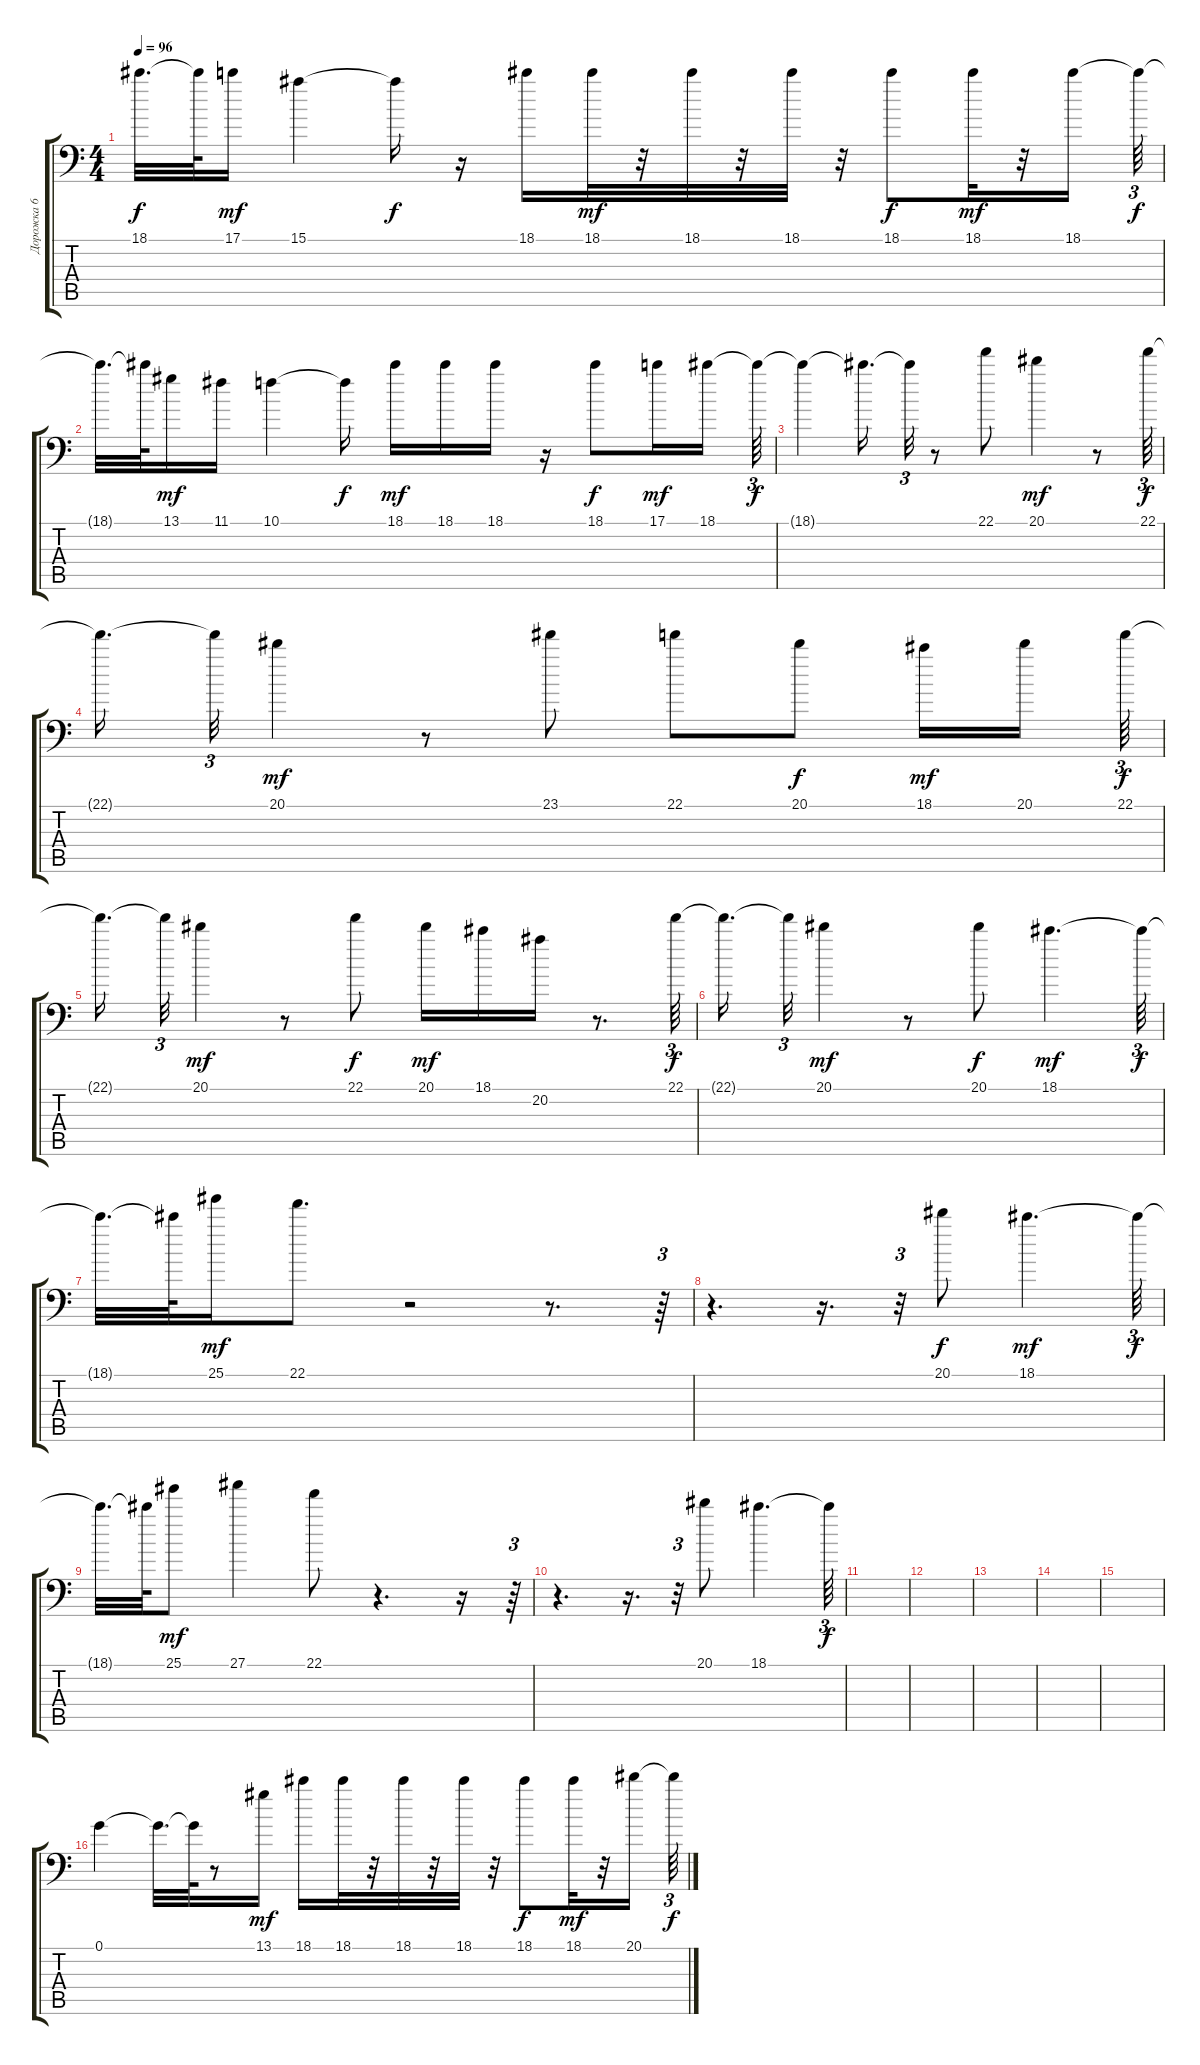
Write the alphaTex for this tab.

\track ("Дорожка 6" "Дорожка 6") {instrument overdrivenguitar}
\staff {score tabs}
\tuning (G3 D3 Bb2 F2 C2 F1) {hide}
\ts (4 4)
\tempo 96
\clef f4
\ks c
18.1{t}.32{d dy f} 18.1{t}.64 17.1.16{dy mf} 15.1.4 15.1{t}.16{dy f} r.16 18.1.16 18.1.32{dy mf} r.32 18.1.32 r.32 18.1.32 r.32 18.1.8{dy f} 18.1.32{dy mf} r.32 18.1.16 18.1{t}.64{tu (3 2) dy f} |
18.1{t}.32{d} 18.1{t}.64 13.1.16{dy mf} 11.1.16 10.1.4 10.1{t}.16{dy f} 18.1.16{dy mf} 18.1.16 18.1.16 r.16 18.1.8{dy f} 17.1.16{dy mf} 18.1.16 18.1{t}.64{tu (3 2) dy f} |
18.1{t}.4 18.1{t}.16{d} 18.1{t}.32{tu (3 2)} r.8 22.1.8 20.1.4{dy mf} r.8 22.1.64{tu (3 2) dy f} |
22.1{t}.16{d} 22.1{t}.32{tu (3 2)} 20.1.4{dy mf} r.8 23.1.8 22.1.8 20.1.8{dy f} 18.1.16{dy mf} 20.1.16{beam splitsecondary} 22.1.64{tu (3 2) dy f} |
22.1{t}.16{d} 22.1{t}.32{tu (3 2)} 20.1.4{dy mf} r.8 22.1.8{dy f} 20.1.16{dy mf} 18.1.16 20.2.16 r.8{d} 22.1.64{tu (3 2) dy f} |
22.1{t}.16{d} 22.1{t}.32{tu (3 2)} 20.1.4{dy mf} r.8 20.1.8{dy f} 18.1.4{d dy mf} 18.1{t}.64{tu (3 2) dy f} |
18.1{t}.32{d} 18.1{t}.64 25.1.16{dy mf} 22.1.8{d} r.2 r.8{d} r.64{tu (3 2)} |
r.4{d} r.16{d} r.32{tu (3 2)} 20.1.8{dy f} 18.1.4{d dy mf} 18.1{t}.64{tu (3 2) dy f} |
18.1{t}.32{d} 18.1{t}.64 25.1.8{dy mf} 27.1.4 22.1.8 r.4{d} r.16 r.64{tu (3 2)} |
r.4{d} r.16{d} r.32{tu (3 2)} 20.1.8 18.1.4{d} 18.1{t}.64{tu (3 2) dy f} |
|
|
|
|
|
0.1.4 0.1{t}.32{d} 0.1{t}.64 r.8 13.1.16{dy mf} 18.1.16 18.1.32 r.32 18.1.32 r.32 18.1.32 r.32 18.1.8{dy f} 18.1.32{dy mf} r.32 20.1.16 20.1{t}.64{tu (3 2) dy f}
